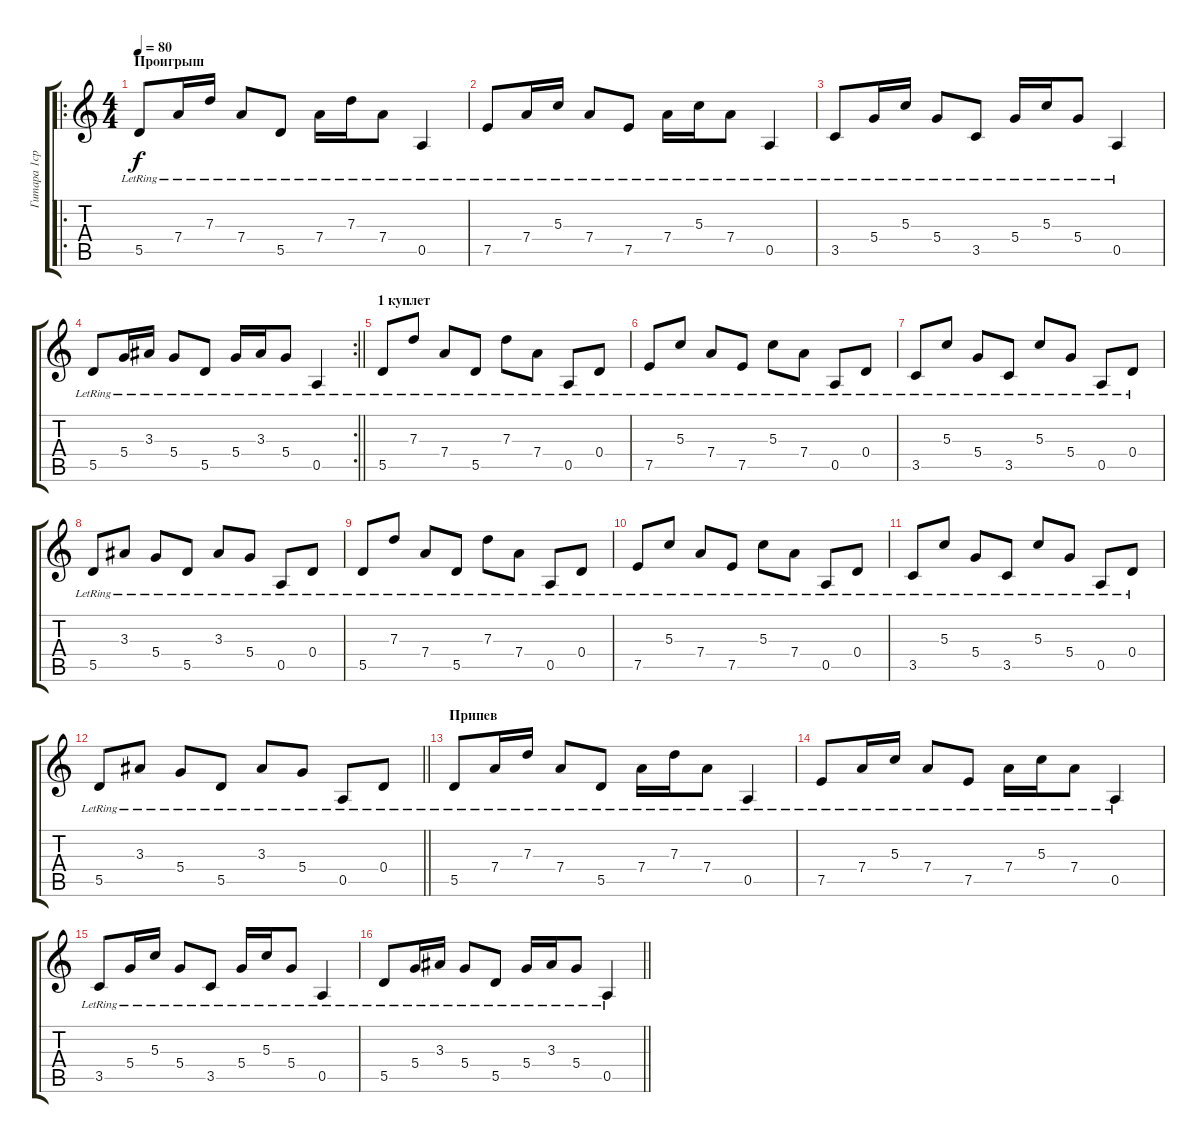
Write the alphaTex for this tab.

\track ("Гитара 1сритм партия" "Гитара 1ср") {instrument acousticguitarsteel}
\staff {score tabs}
\tuning (E4 B3 G3 D3 A2 E2) {hide}
\ro
\ts (4 4)
\section ("" "Проигрыш")
\tempo 80
\clef g2
\ks c
5.5{lr}.8{dy f} 7.4{lr}.16 7.3{lr}.16 7.4{lr}.8 5.5{lr}.8 7.4{lr}.16 7.3{lr}.16 7.4{lr}.8 0.5{lr}.4 |
7.5{lr}.8 7.4{lr}.16 5.3{lr}.16 7.4{lr}.8 7.5{lr}.8 7.4{lr}.16 5.3{lr}.16 7.4{lr}.8 0.5{lr}.4 |
3.5{lr}.8 5.4{lr}.16 5.3{lr}.16 5.4{lr}.8 3.5{lr}.8 5.4{lr}.16 5.3{lr}.16 5.4{lr}.8 0.5{lr}.4 |
\rc 2
\barLineRight lightlight
5.5{lr}.8 5.4{lr}.16 3.3{lr}.16 5.4{lr}.8 5.5{lr}.8 5.4{lr}.16 3.3{lr}.16 5.4{lr}.8 0.5{lr}.4 |
\section ("" "1 куплет")
5.5{lr}.8 7.3{lr}.8 7.4{lr}.8 5.5{lr}.8 7.3{lr}.8 7.4{lr}.8 0.5{lr}.8 0.4{lr}.8 |
7.5{lr}.8 5.3{lr}.8 7.4{lr}.8 7.5{lr}.8 5.3{lr}.8 7.4{lr}.8 0.5{lr}.8 0.4{lr}.8 |
3.5{lr}.8 5.3{lr}.8 5.4{lr}.8 3.5{lr}.8 5.3{lr}.8 5.4{lr}.8 0.5{lr}.8 0.4{lr}.8 |
5.5{lr}.8 3.3{lr}.8 5.4{lr}.8 5.5{lr}.8 3.3{lr}.8 5.4{lr}.8 0.5{lr}.8 0.4{lr}.8 |
5.5{lr}.8 7.3{lr}.8 7.4{lr}.8 5.5{lr}.8 7.3{lr}.8 7.4{lr}.8 0.5{lr}.8 0.4{lr}.8 |
7.5{lr}.8 5.3{lr}.8 7.4{lr}.8 7.5{lr}.8 5.3{lr}.8 7.4{lr}.8 0.5{lr}.8 0.4{lr}.8 |
3.5{lr}.8 5.3{lr}.8 5.4{lr}.8 3.5{lr}.8 5.3{lr}.8 5.4{lr}.8 0.5{lr}.8 0.4{lr}.8 |
\barLineRight lightlight
5.5{lr}.8 3.3{lr}.8 5.4{lr}.8 5.5{lr}.8 3.3{lr}.8 5.4{lr}.8 0.5{lr}.8 0.4{lr}.8 |
\section ("" "Припев")
5.5{lr}.8 7.4{lr}.16 7.3{lr}.16 7.4{lr}.8 5.5{lr}.8 7.4{lr}.16 7.3{lr}.16 7.4{lr}.8 0.5{lr}.4 |
7.5{lr}.8 7.4{lr}.16 5.3{lr}.16 7.4{lr}.8 7.5{lr}.8 7.4{lr}.16 5.3{lr}.16 7.4{lr}.8 0.5{lr}.4 |
3.5{lr}.8 5.4{lr}.16 5.3{lr}.16 5.4{lr}.8 3.5{lr}.8 5.4{lr}.16 5.3{lr}.16 5.4{lr}.8 0.5{lr}.4 |
\barLineRight lightlight
5.5{lr}.8 5.4{lr}.16 3.3{lr}.16 5.4{lr}.8 5.5{lr}.8 5.4{lr}.16 3.3{lr}.16 5.4{lr}.8 0.5{lr}.4
